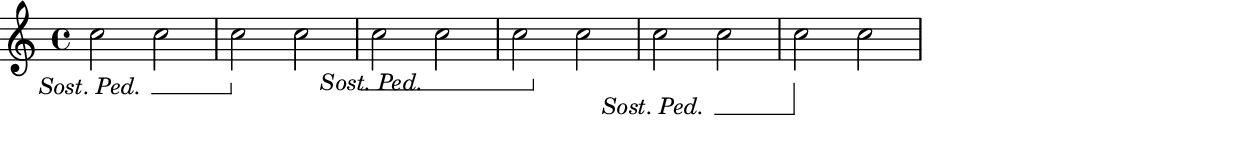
%% Generated by lilypond-book.py
%% Options: [exampleindent=10.16\mm,indent=0\mm,line-width=160\mm]
\include "lilypond-book-preamble.ly"


% ****************************************************************
% Start cut-&-pastable-section
% ****************************************************************



\paper {
  indent = 0\mm
  line-width = 160\mm
  % offset the left padding, also add 1mm as lilypond creates cropped
  % images with a little space on the right
  line-width = #(- line-width (* mm  3.000000) (* mm 1))
}

\layout {
  
}





% ****************************************************************
% ly snippet:
% ****************************************************************
\sourcefilename "fine-tuning-pedal-brackets.ly"
\sourcefileline 0
%% DO NOT EDIT this file manually; it is automatically
%% generated from LSR http://lsr.dsi.unimi.it
%% Make any changes in LSR itself, or in Documentation/snippets/new/ ,
%% and then run scripts/auxiliar/makelsr.py
%%
%% This file is in the public domain.
\version "2.14.2"

\header {
  lsrtags = "keyboards, tweaks-and-overrides"

  texidoc = "
The appearance of pedal brackets may be altered in different ways.

"
  doctitle = "Fine-tuning pedal brackets"
} % begin verbatim


\paper { ragged-right = ##f }
\relative c'' {
  c2\sostenutoOn c
  c2\sostenutoOff c
  \once \override Staff.PianoPedalBracket #'shorten-pair = #'(-7 . -2)
  c2\sostenutoOn c
  c2\sostenutoOff c
  \once \override Staff.PianoPedalBracket #'edge-height = #'(0 . 3)
  c2\sostenutoOn c
  c2\sostenutoOff c
}



% ****************************************************************
% end ly snippet
% ****************************************************************
